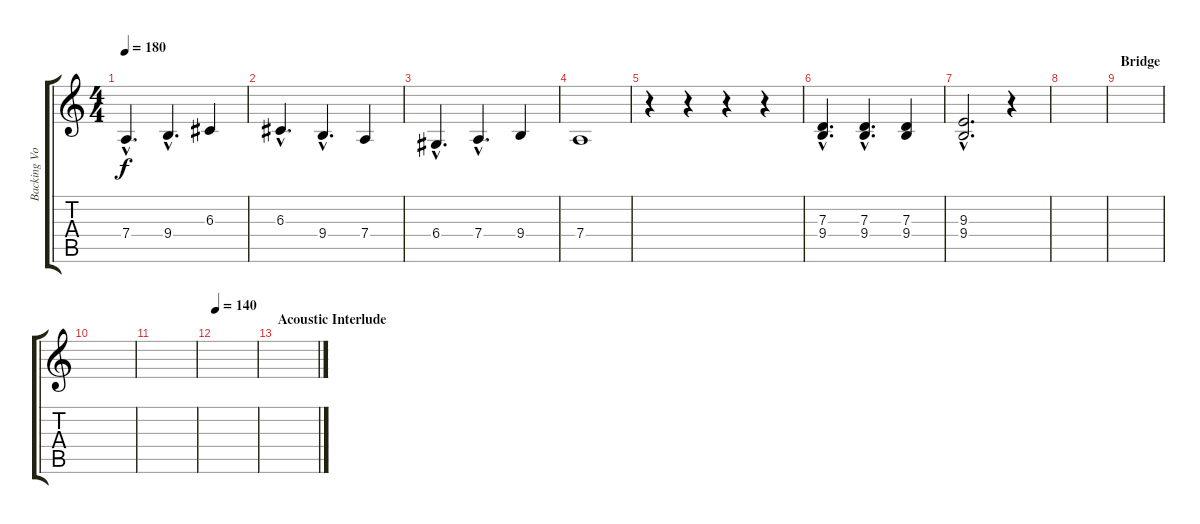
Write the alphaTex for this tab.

\track ("Backing Vocals" "Backing Vo") {instrument choiraahs}
\staff {score tabs}
\tuning (E4 B3 G3 D3 A2 E2) {hide}
\ts (4 4)
\tempo 180
\clef g2
\ks c
7.4{hac}.4{d dy f} 9.4{hac}.4{d} 6.3.4 |
6.3{hac}.4{d} 9.4{hac}.4{d} 7.4.4 |
6.4{hac}.4{d} 7.4{hac}.4{d} 9.4.4 |
7.4.1 |
r.4 r.4 r.4 r.4 |
(7.3{hac} 9.4{hac}).4{d} (7.3{hac} 9.4{hac}).4{d} (7.3 9.4).4 |
(9.3{hac} 9.4{hac}).2{d} r.4 |
|
\section ("" "Bridge")
|
|
|
\tempo 140
|
\section ("" "Acoustic Interlude")
